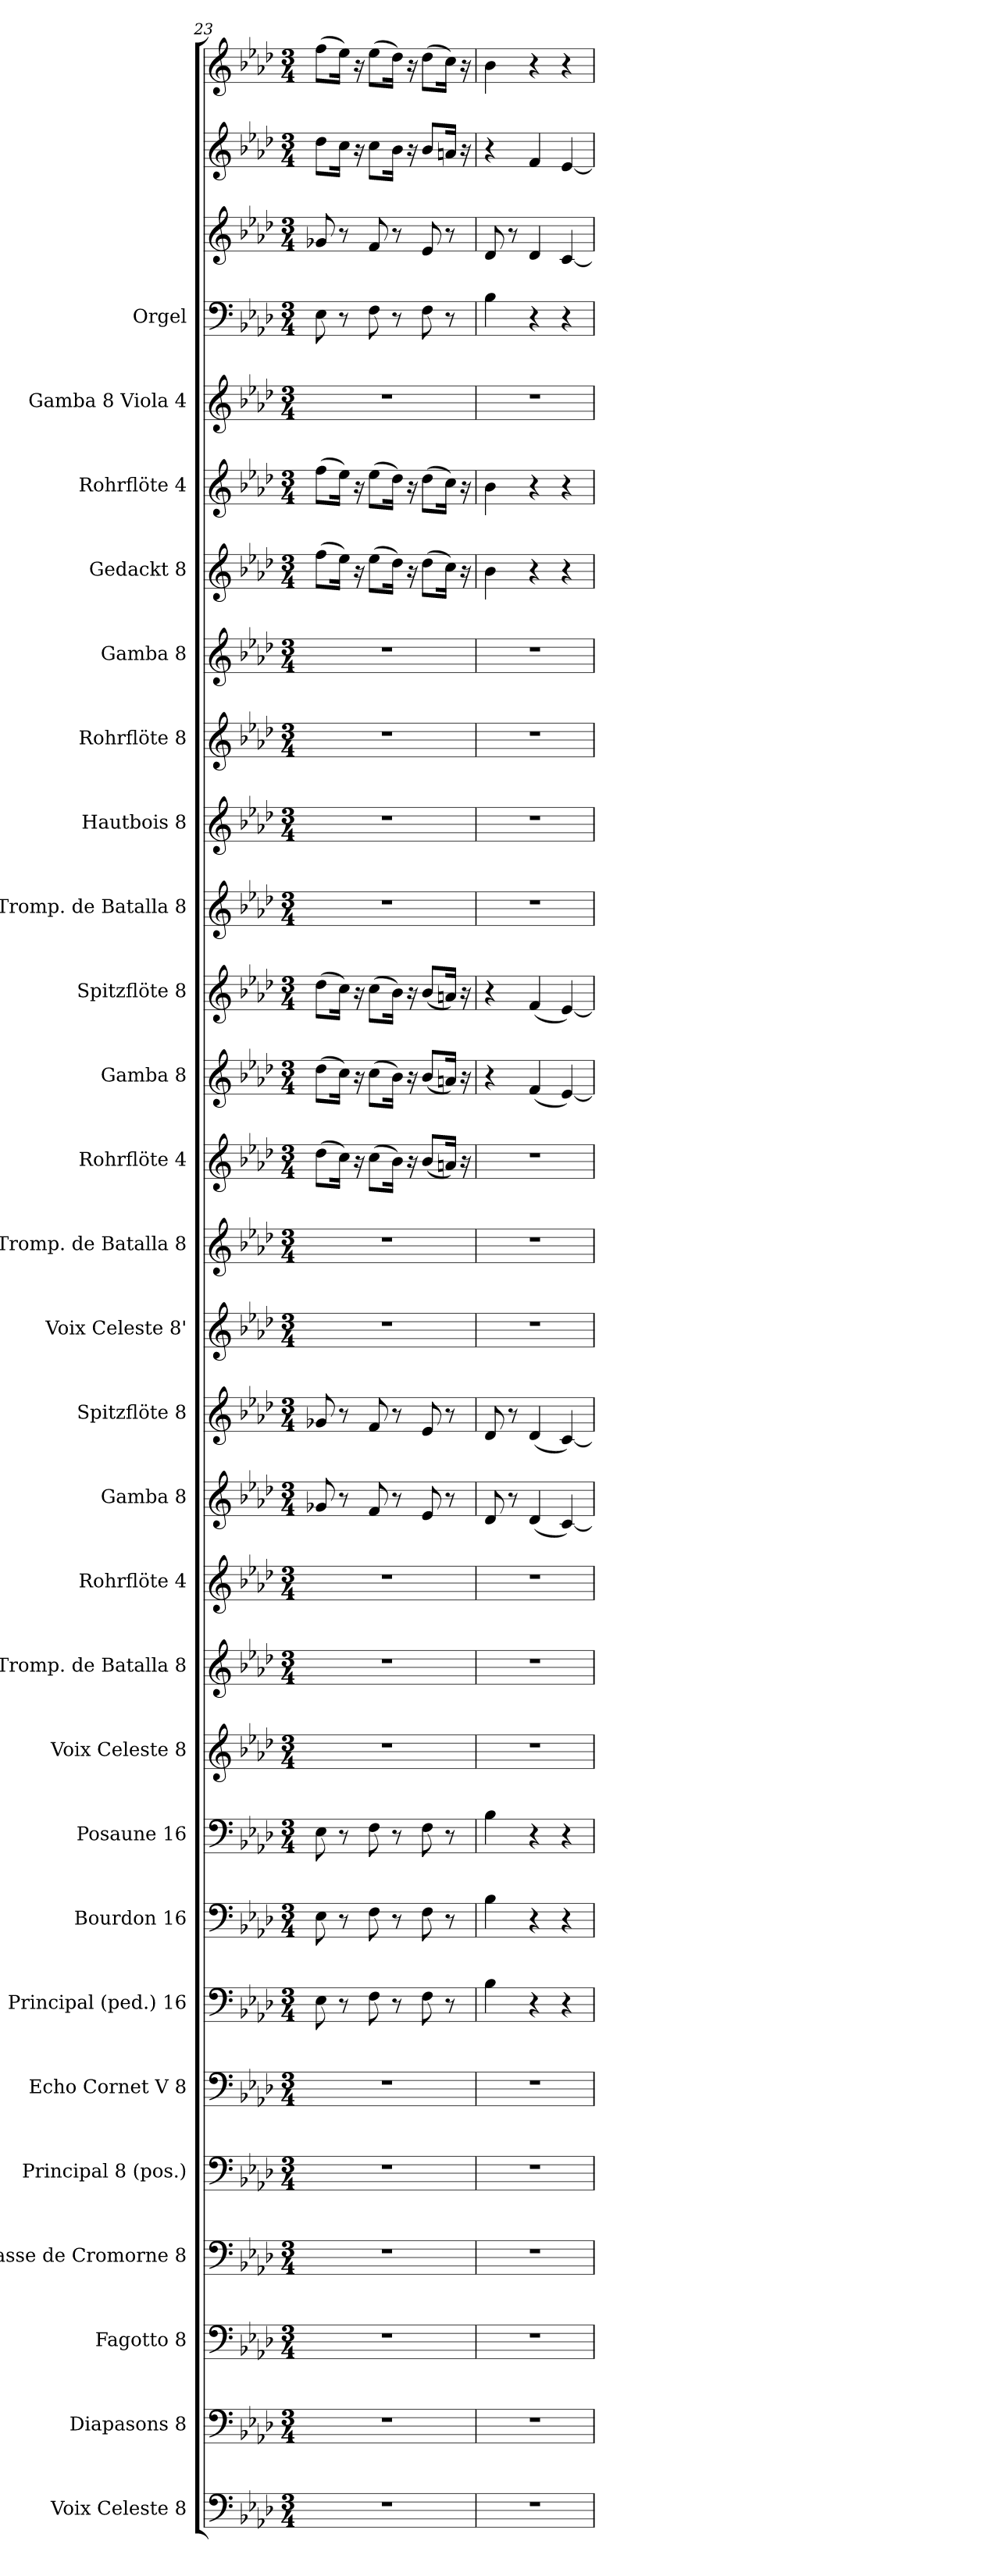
**kern	**kern	**kern	**kern	**kern	**kern	**kern	**kern	**kern	**kern	**kern	**kern	**kern	**kern	**kern	**kern	**kern	**kern	**kern	**kern	**kern	**kern	**kern	**kern	**kern	**kern	**kern	**kern	**kern	**kern
*part27	*part26	*part25	*part24	*part23	*part22	*part21	*part20	*part19	*part18	*part17	*part16	*part15	*part14	*part13	*part12	*part11	*part10	*part9	*part8	*part7	*part6	*part5	*part4	*part3	*part2	*part1	*part1	*part1	*part1
*staff30	*staff29	*staff28	*staff27	*staff26	*staff25	*staff24	*staff23	*staff22	*staff21	*staff20	*staff19	*staff18	*staff17	*staff16	*staff15	*staff14	*staff13	*staff12	*staff11	*staff10	*staff9	*staff8	*staff7	*staff6	*staff5	*staff4	*staff3	*staff2	*staff1
*I"Voix Celeste 8	*I"Diapasons 8	*I"Fagotto 8	*I"Basse de Cromorne 8	*I"Principal 8 (pos.)	*I"Echo Cornet V 8	*I"Principal (ped.) 16	*I"Bourdon 16	*I"Posaune 16	*I"Voix Celeste 8	*I"Tromp. de Batalla 8	*I"Rohrflöte 4	*I"Gamba 8	*I"Spitzflöte 8	*I"Voix Celeste 8'	*I"Tromp. de Batalla 8	*I"Rohrflöte 4	*I"Gamba 8	*I"Spitzflöte 8	*I"Tromp. de Batalla 8	*I"Hautbois 8	*I"Rohrflöte 8	*I"Gamba 8	*I"Gedackt 8	*I"Rohrflöte 4	*I"Gamba 8 Viola 4	*I"Orgel	*	*	*
*clefF4	*clefF4	*clefF4	*clefF4	*clefF4	*clefF4	*clefF4	*clefF4	*clefF4	*clefG2	*clefG2	*clefG2	*clefG2	*clefG2	*clefG2	*clefG2	*clefG2	*clefG2	*clefG2	*clefG2	*clefG2	*clefG2	*clefG2	*clefG2	*clefG2	*clefG2	*clefF4	*clefG2	*clefG2	*clefG2
*k[b-e-a-d-]	*k[b-e-a-d-]	*k[b-e-a-d-]	*k[b-e-a-d-]	*k[b-e-a-d-]	*k[b-e-a-d-]	*k[b-e-a-d-]	*k[b-e-a-d-]	*k[b-e-a-d-]	*k[b-e-a-d-]	*k[b-e-a-d-]	*k[b-e-a-d-]	*k[b-e-a-d-]	*k[b-e-a-d-]	*k[b-e-a-d-]	*k[b-e-a-d-]	*k[b-e-a-d-]	*k[b-e-a-d-]	*k[b-e-a-d-]	*k[b-e-a-d-]	*k[b-e-a-d-]	*k[b-e-a-d-]	*k[b-e-a-d-]	*k[b-e-a-d-]	*k[b-e-a-d-]	*k[b-e-a-d-]	*k[b-e-a-d-]	*k[b-e-a-d-]	*k[b-e-a-d-]	*k[b-e-a-d-]
*M3/4	*M3/4	*M3/4	*M3/4	*M3/4	*M3/4	*M3/4	*M3/4	*M3/4	*M3/4	*M3/4	*M3/4	*M3/4	*M3/4	*M3/4	*M3/4	*M3/4	*M3/4	*M3/4	*M3/4	*M3/4	*M3/4	*M3/4	*M3/4	*M3/4	*M3/4	*M3/4	*M3/4	*M3/4	*M3/4
=23	=23	=23	=23	=23	=23	=23	=23	=23	=23	=23	=23	=23	=23	=23	=23	=23	=23	=23	=23	=23	=23	=23	=23	=23	=23	=23	=23	=23	=23
2.r	2.r	2.r	2.r	2.r	2.r	8E-\	8E-\	8E-\	2.r	2.r	2.r	8g-X/	8g-X/	2.r	2.r	(>8dd-\L	(>8dd-\L	(>8dd-\L	2.r	2.r	2.r	2.r	(>8ff\L	(>8ff\L	2.r	8E-\	8g-X/	8dd-\L	(>8ff\L
.	.	.	.	.	.	8r	8r	8r	.	.	.	8r	8r	.	.	16cc\Jk)	16cc\Jk)	16cc\Jk)	.	.	.	.	16ee-\Jk)	16ee-\Jk)	.	8r	8r	16cc\Jk	16ee-\Jk)
.	.	.	.	.	.	.	.	.	.	.	.	.	.	.	.	16r	16r	16r	.	.	.	.	16r	16r	.	.	.	16r	16r
.	.	.	.	.	.	8F\	8F\	8F\	.	.	.	8f/	8f/	.	.	(>8cc\L	(>8cc\L	(>8cc\L	.	.	.	.	(>8ee-\L	(>8ee-\L	.	8F\	8f/	8cc\L	(>8ee-\L
.	.	.	.	.	.	8r	8r	8r	.	.	.	8r	8r	.	.	16b-\Jk)	16b-\Jk)	16b-\Jk)	.	.	.	.	16dd-\Jk)	16dd-\Jk)	.	8r	8r	16b-\Jk	16dd-\Jk)
.	.	.	.	.	.	.	.	.	.	.	.	.	.	.	.	16r	16r	16r	.	.	.	.	16r	16r	.	.	.	16r	16r
.	.	.	.	.	.	8F\	8F\	8F\	.	.	.	8e-/	8e-/	.	.	(>8b-/L	(>8b-/L	(>8b-/L	.	.	.	.	(>8dd-\L	(>8dd-\L	.	8F\	8e-/	8b-/L	(>8dd-\L
.	.	.	.	.	.	8r	8r	8r	.	.	.	8r	8r	.	.	16an/Jk)	16an/Jk)	16an/Jk)	.	.	.	.	16cc\Jk)	16cc\Jk)	.	8r	8r	16an/Jk	16cc\Jk)
.	.	.	.	.	.	.	.	.	.	.	.	.	.	.	.	16r	16r	16r	.	.	.	.	16r	16r	.	.	.	16r	16r
=24	=24	=24	=24	=24	=24	=24	=24	=24	=24	=24	=24	=24	=24	=24	=24	=24	=24	=24	=24	=24	=24	=24	=24	=24	=24	=24	=24	=24	=24
2.r	2.r	2.r	2.r	2.r	2.r	4B-\	4B-\	4B-\	2.r	2.r	2.r	8d-/	8d-/	2.r	2.r	2.r	4r	4r	2.r	2.r	2.r	2.r	4b-\	4b-\	2.r	4B-\	8d-/	4r	4b-\
.	.	.	.	.	.	.	.	.	.	.	.	8r	8r	.	.	.	.	.	.	.	.	.	.	.	.	.	8r	.	.
.	.	.	.	.	.	4r	4r	4r	.	.	.	(<4d-/	(<4d-/	.	.	.	(<4f/	(<4f/	.	.	.	.	4r	4r	.	4r	4d-/	4f/	4r
.	.	.	.	.	.	4r	4r	4r	.	.	.	[4c/)	[4c/)	.	.	.	[4e-/)	[4e-/)	.	.	.	.	4r	4r	.	4r	[4c/	[4e-/	4r
=	=	=	=	=	=	=	=	=	=	=	=	=	=	=	=	=	=	=	=	=	=	=	=	=	=	=	=	=	=
*-	*-	*-	*-	*-	*-	*-	*-	*-	*-	*-	*-	*-	*-	*-	*-	*-	*-	*-	*-	*-	*-	*-	*-	*-	*-	*-	*-	*-	*-
